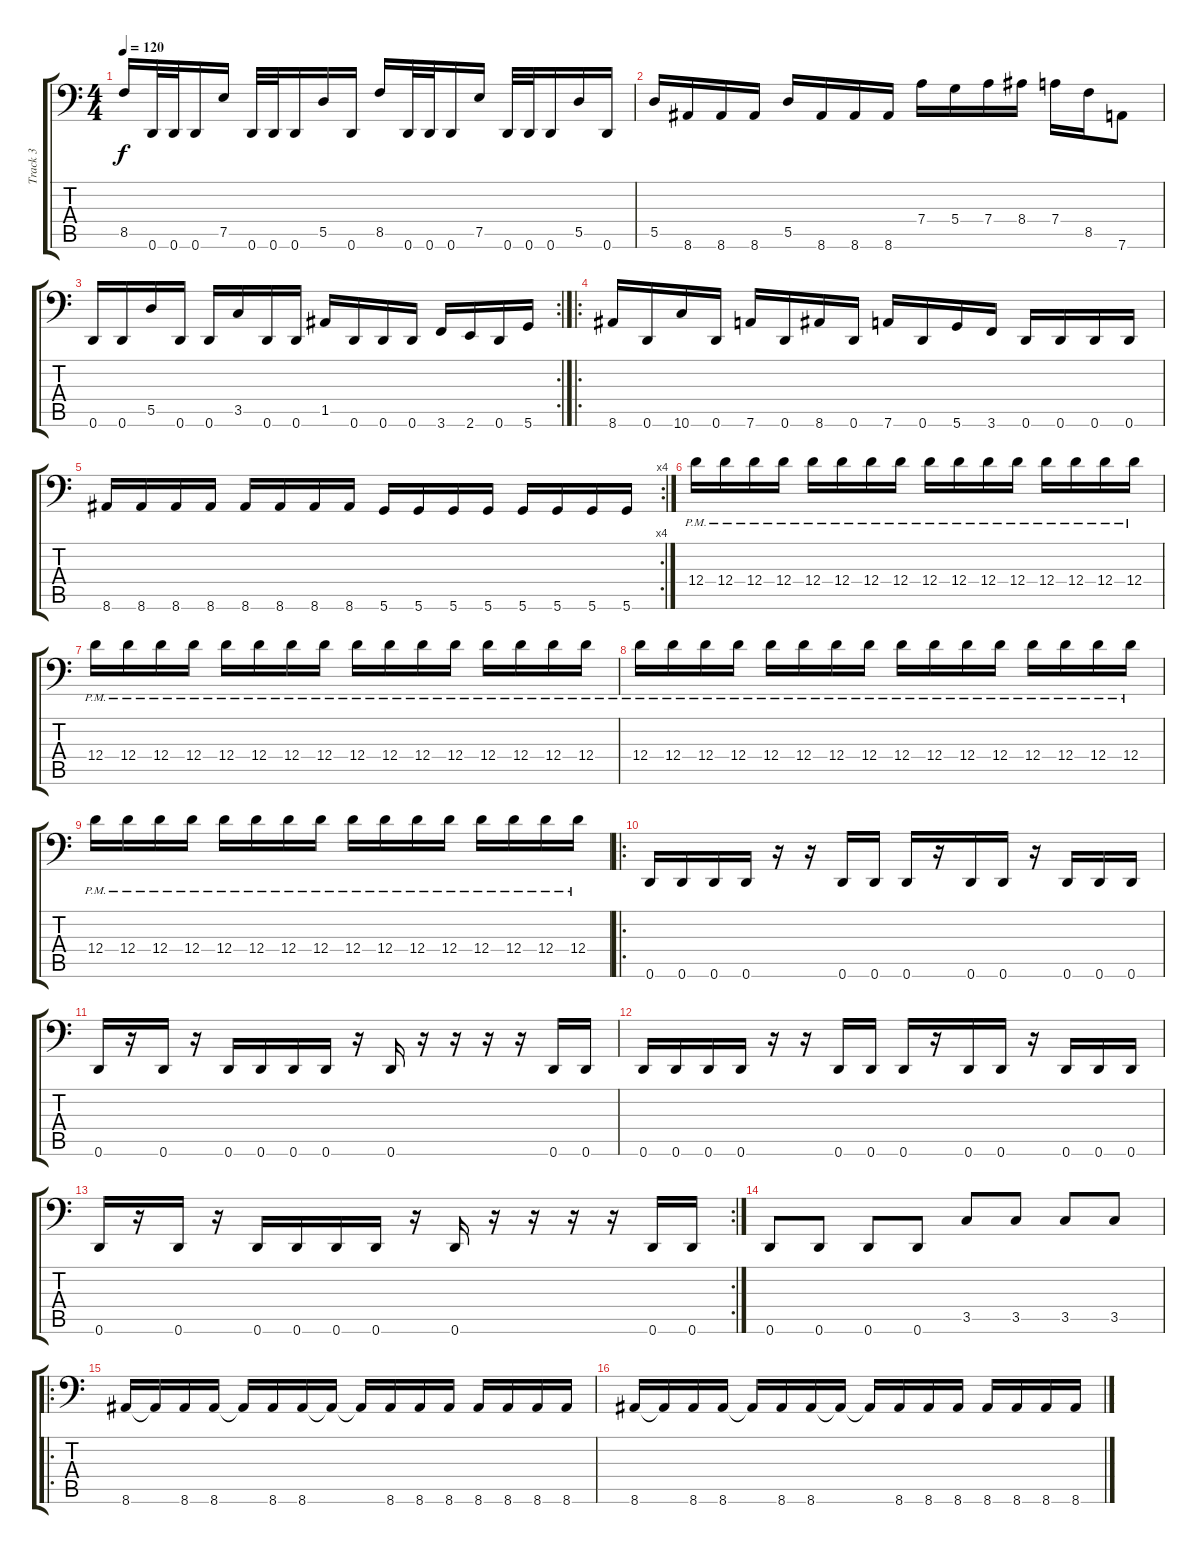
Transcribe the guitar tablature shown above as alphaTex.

\track ("Track 3" "Track 3") {instrument electricbasspick}
\staff {score tabs}
\tuning (E3 B2 G2 D2 A1 D1) {hide}
\ts (4 4)
\tempo 120
\clef f4
\ks c
8.5.16{dy f} 0.6.32 0.6.32 0.6.16 7.5.16 0.6.32 0.6.32 0.6.16 5.5.16 0.6.16 8.5.16 0.6.32 0.6.32 0.6.16 7.5.16 0.6.32 0.6.32 0.6.16 5.5.16 0.6.16 |
5.5.16 8.6.16 8.6.16 8.6.16 5.5.16 8.6.16 8.6.16 8.6.16 7.4.16 5.4.16 7.4.16 8.4.16 7.4.16 8.5.16 7.6.8 |
\rc 2
0.6.16 0.6.16 5.5.16 0.6.16 0.6.16 3.5.16 0.6.16 0.6.16 1.5.16 0.6.16 0.6.16 0.6.16 3.6.16 2.6.16 0.6.16 5.6.16 |
\ro
8.6.16 0.6.16 10.6.16 0.6.16 7.6.16 0.6.16 8.6.16 0.6.16 7.6.16 0.6.16 5.6.16 3.6.16 0.6.16 0.6.16 0.6.16 0.6.16 |
\rc 4
8.6.16 8.6.16 8.6.16 8.6.16 8.6.16 8.6.16 8.6.16 8.6.16 5.6.16 5.6.16 5.6.16 5.6.16 5.6.16 5.6.16 5.6.16 5.6.16 |
12.4{pm}.16 12.4{pm}.16 12.4{pm}.16 12.4{pm}.16 12.4{pm}.16 12.4{pm}.16 12.4{pm}.16 12.4{pm}.16 12.4{pm}.16 12.4{pm}.16 12.4{pm}.16 12.4{pm}.16 12.4{pm}.16 12.4{pm}.16 12.4{pm}.16 12.4{pm}.16 |
12.4{pm}.16 12.4{pm}.16 12.4{pm}.16 12.4{pm}.16 12.4{pm}.16 12.4{pm}.16 12.4{pm}.16 12.4{pm}.16 12.4{pm}.16 12.4{pm}.16 12.4{pm}.16 12.4{pm}.16 12.4{pm}.16 12.4{pm}.16 12.4{pm}.16 12.4{pm}.16 |
12.4{pm}.16 12.4{pm}.16 12.4{pm}.16 12.4{pm}.16 12.4{pm}.16 12.4{pm}.16 12.4{pm}.16 12.4{pm}.16 12.4{pm}.16 12.4{pm}.16 12.4{pm}.16 12.4{pm}.16 12.4{pm}.16 12.4{pm}.16 12.4{pm}.16 12.4{pm}.16 |
12.4{pm}.16 12.4{pm}.16 12.4{pm}.16 12.4{pm}.16 12.4{pm}.16 12.4{pm}.16 12.4{pm}.16 12.4{pm}.16 12.4{pm}.16 12.4{pm}.16 12.4{pm}.16 12.4{pm}.16 12.4{pm}.16 12.4{pm}.16 12.4{pm}.16 12.4{pm}.16 |
\ro
0.6.16 0.6.16 0.6.16 0.6.16 r.16 r.16 0.6.16 0.6.16 0.6.16 r.16 0.6.16 0.6.16 r.16 0.6.16 0.6.16 0.6.16 |
0.6.16 r.16 0.6.16 r.16 0.6.16 0.6.16 0.6.16 0.6.16 r.16 0.6.16 r.16 r.16 r.16 r.16 0.6.16 0.6.16 |
0.6.16 0.6.16 0.6.16 0.6.16 r.16 r.16 0.6.16 0.6.16 0.6.16 r.16 0.6.16 0.6.16 r.16 0.6.16 0.6.16 0.6.16 |
\rc 2
0.6.16 r.16 0.6.16 r.16 0.6.16 0.6.16 0.6.16 0.6.16 r.16 0.6.16 r.16 r.16 r.16 r.16 0.6.16 0.6.16 |
0.6.8 0.6.8 0.6.8 0.6.8 3.5.8 3.5.8 3.5.8 3.5.8 |
\ro
8.6.16 8.6{t}.16 8.6.16 8.6.16 8.6{t}.16 8.6.16 8.6.16 8.6{t}.16 8.6{t}.16 8.6.16 8.6.16 8.6.16 8.6.16 8.6.16 8.6.16 8.6.16 |
8.6.16 8.6{t}.16 8.6.16 8.6.16 8.6{t}.16 8.6.16 8.6.16 8.6{t}.16 8.6{t}.16 8.6.16 8.6.16 8.6.16 8.6.16 8.6.16 8.6.16 8.6.16
